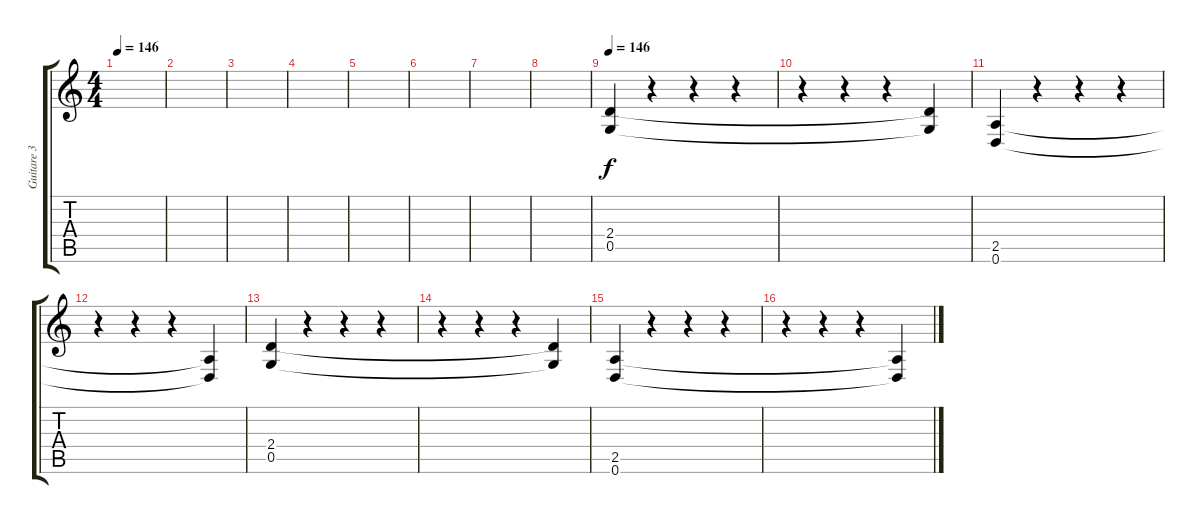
\track ("Guitare 3" "Guitare 3") {instrument distortionguitar}
\staff {score tabs}
\tuning (D4 A3 F3 C3 G2 D2) {hide}
\ts (4 4)
\tempo 146
\tempo 136
\tempo 146
\clef g2
\ks c
|
|
|
|
|
|
|
|
\tempo 146
(2.4 0.5).4 r.4 r.4 r.4 |
r.4 r.4 r.4 (2.4{t} 0.5{t}).4 |
(2.5 0.6).4 r.4 r.4 r.4 |
r.4 r.4 r.4 (2.5{t} 0.6{t}).4 |
(2.4 0.5).4 r.4 r.4 r.4 |
r.4 r.4 r.4 (2.4{t} 0.5{t}).4 |
(2.5 0.6).4 r.4 r.4 r.4 |
r.4 r.4 r.4 (2.5{t} 0.6{t}).4
